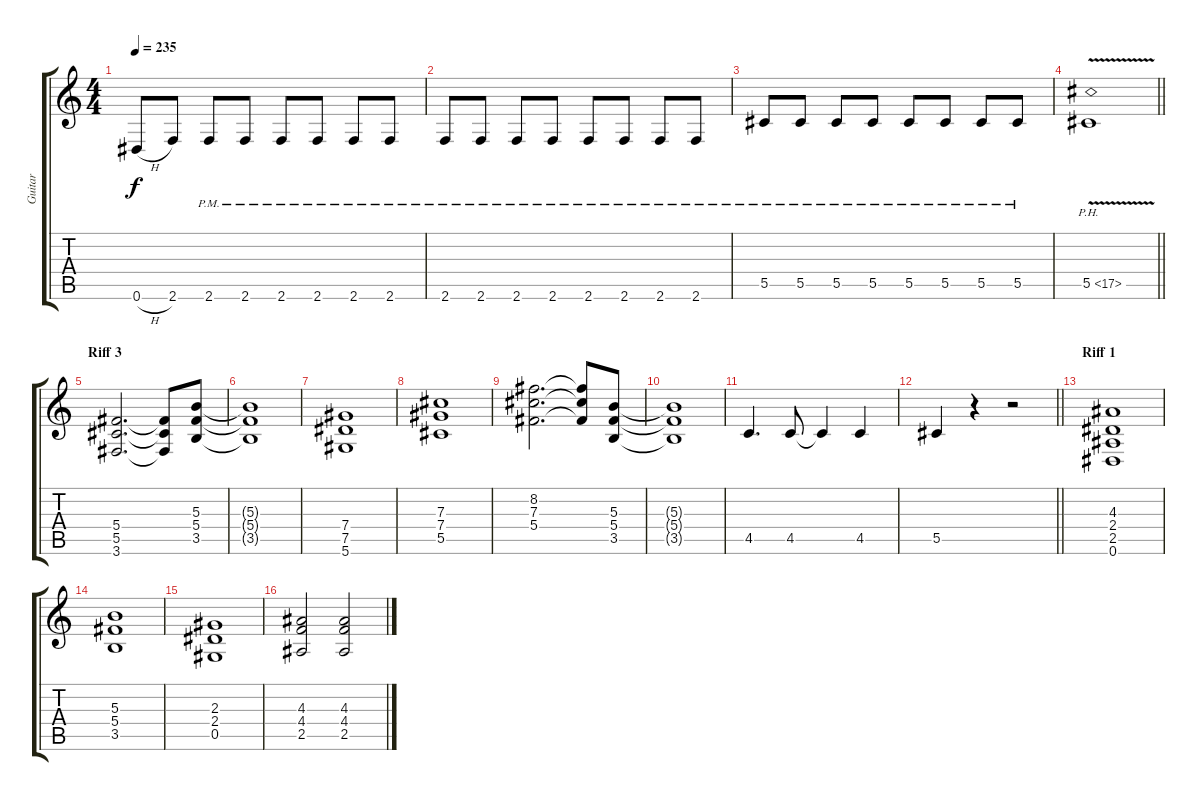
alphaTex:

\track ("Guitar" "Guitar") {instrument distortionguitar}
\staff {score tabs}
\tuning (Eb4 Bb3 Gb3 Db3 Ab2 Eb2) {hide}
\ts (4 4)
\tempo 235
\clef g2
\ks aminor
0.6{h}.8{dy f} 2.6.8 2.6{pm}.8 2.6{pm}.8 2.6{pm}.8 2.6{pm}.8 2.6{pm}.8 2.6{pm}.8 |
2.6{pm}.8 2.6{pm}.8 2.6{pm}.8 2.6{pm}.8 2.6{pm}.8 2.6{pm}.8 2.6{pm}.8 2.6{pm}.8 |
5.5{pm}.8 5.5{pm}.8 5.5{pm}.8 5.5{pm}.8 5.5{pm}.8 5.5{pm}.8 5.5{pm}.8 5.5{pm}.8 |
\barLineRight lightlight
5.5{ph 12 v}.1 |
\section ("" "Riff 3")
(5.4 5.5 3.6).2{d} (5.4{t} 5.5{t} 3.6{t}).8 (5.3 5.4 3.5).8 |
(5.3{t} 5.4{t} 3.5{t}).1 |
(7.4 7.5 5.6).1 |
(7.3 7.4 5.5).1 |
(8.2 7.3 5.4).2{d} (8.2{t} 7.3{t} 5.4{t}).8 (5.3 5.4 3.5).8 |
(5.3{t} 5.4{t} 3.5{t}).1 |
4.5.4{d} 4.5.8 4.5{t}.4 4.5.4 |
\barLineRight lightlight
5.5.4 r.4 r.2 |
\section ("" "Riff 1")
(4.3 2.4 2.5 0.6).1 |
(5.3 5.4 3.5).1 |
(2.3 2.4 0.5).1 |
(4.3 4.4 2.5).2 (4.3 4.4 2.5).2
